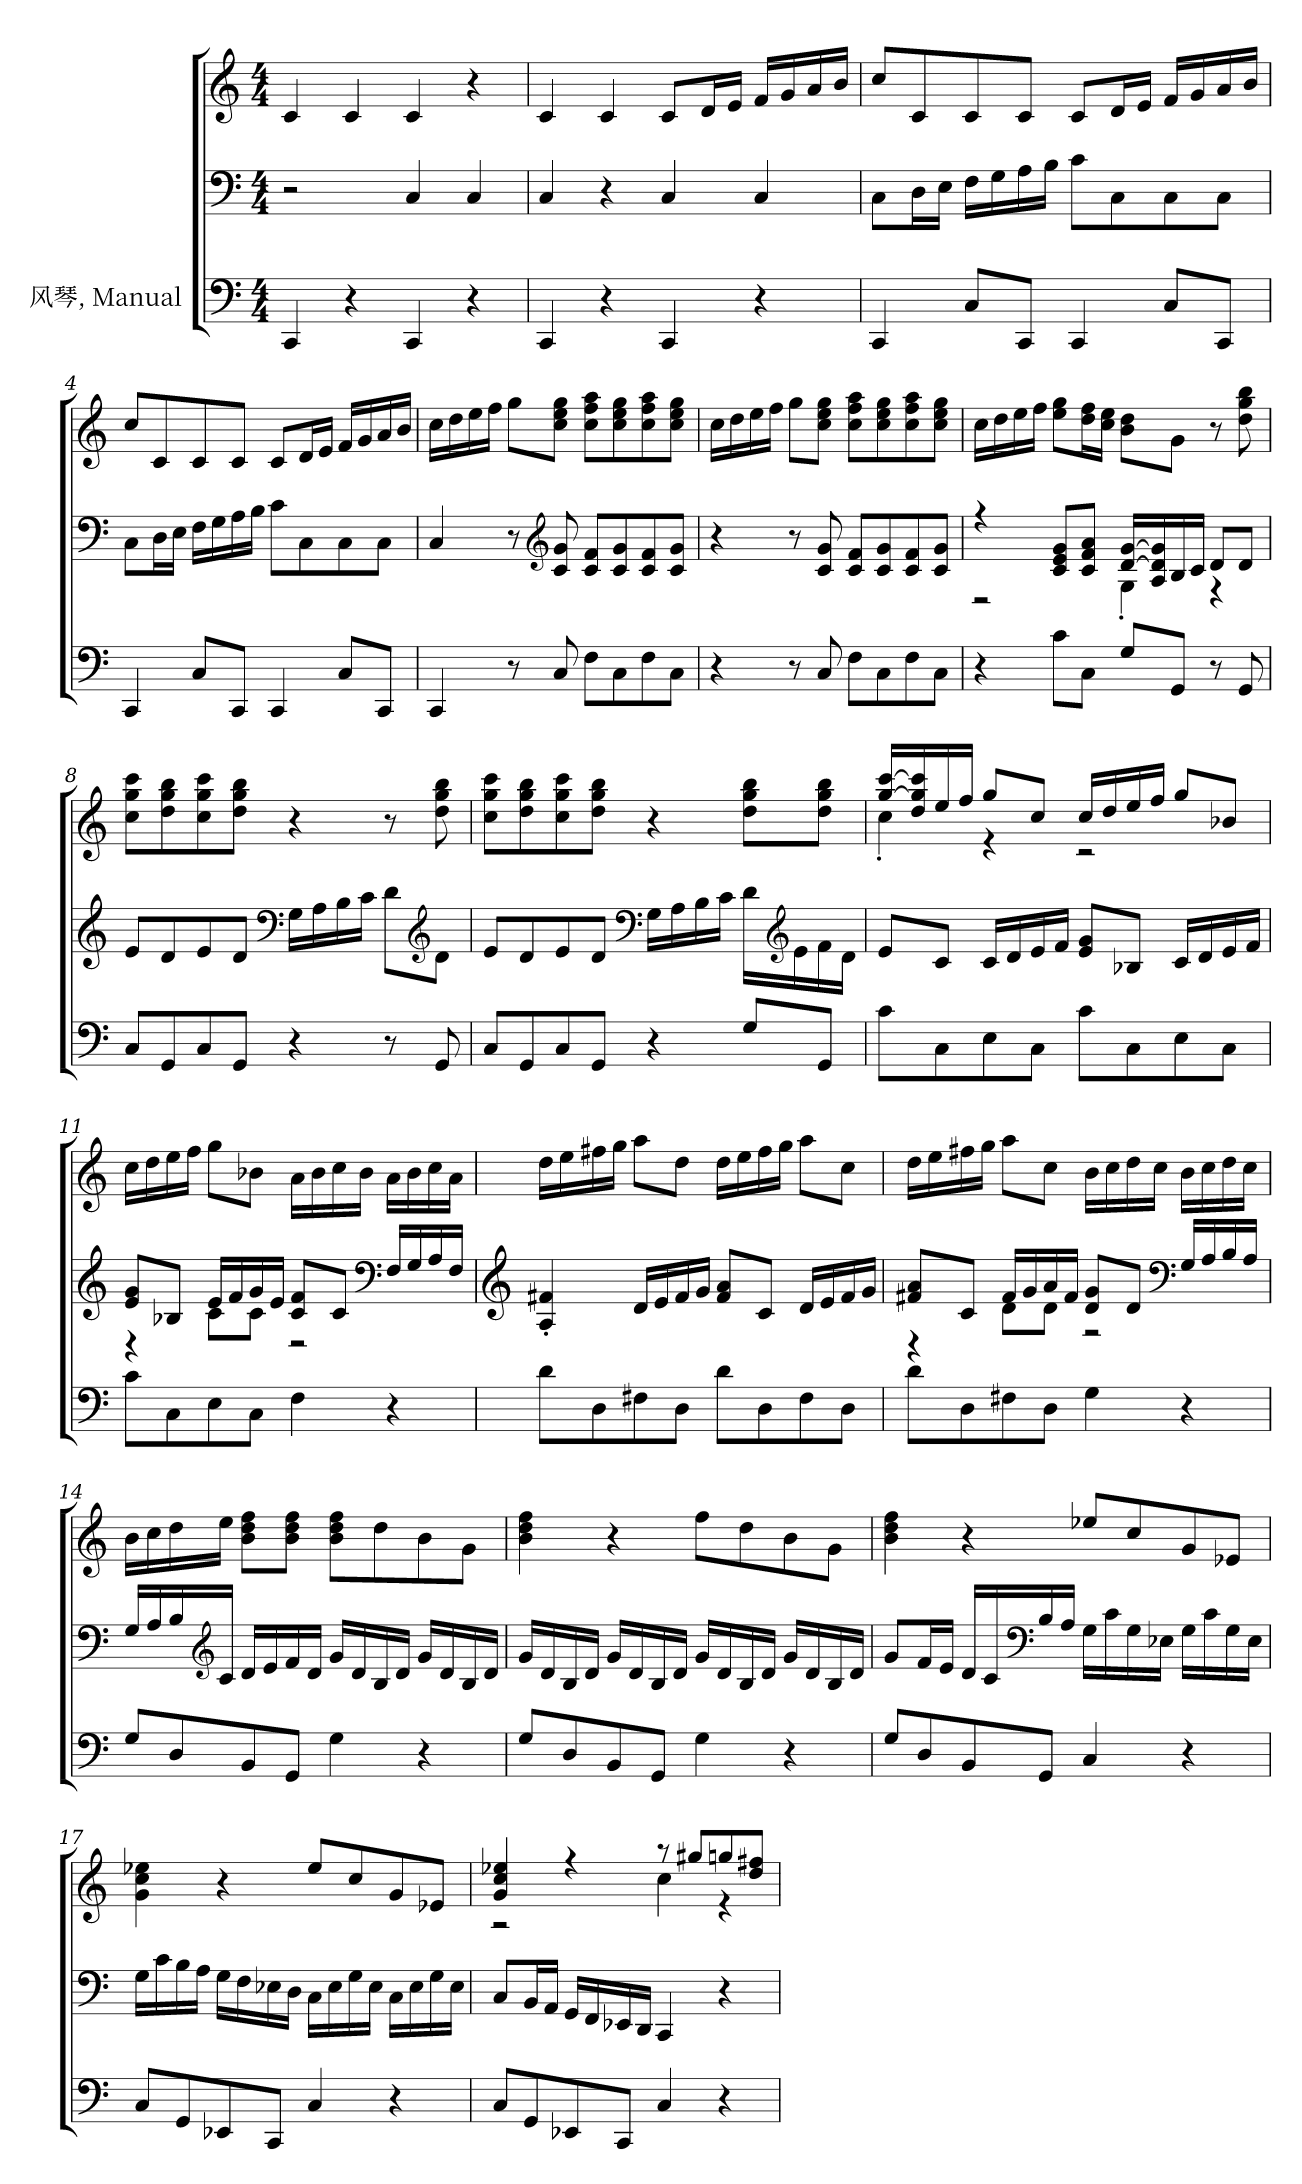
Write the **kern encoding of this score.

**kern	**kern	**kern
*part1	*part1	*part1
*staff3	*staff2	*staff1
*I"风琴, Manual	*	*
*clefF4	*clefF4	*clefG2
*k[]	*k[]	*k[]
*M4/4	*M4/4	*M4/4
*MM105	*MM105	*MM105
=1	=1	=1
4CC/	2r	4c/
4r	.	4c/
4CC/	4C/	4c/
4r	4C/	4r
=2	=2	=2
4CC/	4C/	4c/
4r	4r	4c/
4CC/	4C/	8c/L
.	.	16d/L
.	.	16e/JJ
4r	4C/	16f/LL
.	.	16g/
.	.	16a/
.	.	16b/JJ
=3	=3	=3
4CC/	8C\L	8cc/L
.	16D\L	8c/
.	16E\JJ	.
8C/L	16F\LL	8c/
.	16G\	.
8CC/J	16A\	8c/J
.	16B\JJ	.
4CC/	8c\L	8c/L
.	8C\	16d/L
.	.	16e/JJ
8C/L	8C\	16f/LL
.	.	16g/
8CC/J	8C\J	16a/
.	.	16b/JJ
=4	=4	=4
4CC/	8C\L	8cc/L
.	16D\L	8c/
.	16E\JJ	.
8C/L	16F\LL	8c/
.	16G\	.
8CC/J	16A\	8c/J
.	16B\JJ	.
4CC/	8c\L	8c/L
.	8C\	16d/L
.	.	16e/JJ
8C/L	8C\	16f/LL
.	.	16g/
8CC/J	8C\J	16a/
.	.	16b/JJ
!!LO:LB:g=z
=5	=5	=5
4CC/	4C/	16cc\LL
.	.	16dd\
.	.	16ee\
.	.	16ff\JJ
8r	8r	8gg\L
*	*clefG2	*
8C/	8c/ 8g/	8cc\ 8ee\ 8gg\J
8F\L	8c/ 8f/L	8cc\ 8ff\ 8aa\L
8C\	8c/ 8g/	8cc\ 8ee\ 8gg\
8F\	8c/ 8f/	8cc\ 8ff\ 8aa\
8C\J	8c/ 8g/J	8cc\ 8ee\ 8gg\J
=6	=6	=6
4r	4r	16cc\LL
.	.	16dd\
.	.	16ee\
.	.	16ff\JJ
8r	8r	8gg\L
8C/	8c/ 8g/	8cc\ 8ee\ 8gg\J
8F\L	8c/ 8f/L	8cc\ 8ff\ 8aa\L
8C\	8c/ 8g/	8cc\ 8ee\ 8gg\
8F\	8c/ 8f/	8cc\ 8ff\ 8aa\
8C\J	8c/ 8g/J	8cc\ 8ee\ 8gg\J
=7	=7	=7
*	*^	*
4r	4r	2r	16cc\LL
.	.	.	16dd\
.	.	.	16ee\
.	.	.	16ff\JJ
8c\L	8c/ 8e/ 8g/L	.	8ee\ 8gg\L
8C\J	8c/ 8f/ 8a/J	.	16dd\ 16ff\L
.	.	.	16cc\ 16ee\JJ
8G/L	[16d/ [16g/LL	4G'\	8b\ 8dd\L
.	16A/ 16d/] 16g/]	.	.
8GG/J	16B/	.	8g\J
.	16c/JJ	.	.
8r	8d/L	4r	8r
8GG/	8d/J	.	8dd\ 8gg\ 8bb\
*	*v	*v	*
!!LO:LB:g=z
=8	=8	=8
8C/L	8e/L	8cc\ 8gg\ 8ccc\L
8GG/	8d/	8dd\ 8gg\ 8bb\
8C/	8e/	8cc\ 8gg\ 8ccc\
8GG/J	8d/J	8dd\ 8gg\ 8bb\J
*	*clefF4	*
4r	16G\LL	4r
.	16A\	.
.	16B\	.
.	16c\JJ	.
8r	8d\L	8r
*	*clefG2	*
8GG/	8d\J	8dd\ 8gg\ 8bb\
=9	=9	=9
8C/L	8e/L	8cc\ 8gg\ 8ccc\L
8GG/	8d/	8dd\ 8gg\ 8bb\
8C/	8e/	8cc\ 8gg\ 8ccc\
8GG/J	8d/J	8dd\ 8gg\ 8bb\J
*	*clefF4	*
4r	16G\LL	4r
.	16A\	.
.	16B\	.
.	16c\JJ	.
8G/L	16d\LL	8dd\ 8gg\ 8bb\L
*	*clefG2	*
.	16e\	.
8GG/J	16f\	8dd\ 8gg\ 8bb\J
.	16d\JJ	.
!!LO:LB:g=z
=10	=10	=10
*	*	*^
8c\L	8e/L	[16gg/ [16ccc/LL	4cc'\
.	.	16dd/ 16gg/] 16ccc/]	.
8C\	8c/J	16ee/	.
.	.	16ff/JJ	.
8E\	16c/LL	8gg/L	4r
.	16d/	.	.
8C\J	16e/	8cc/J	.
.	16f/JJ	.	.
8c\L	8e/ 8g/L	16cc/LL	2r
.	.	16dd/	.
8C\	8B-X/J	16ee/	.
.	.	16ff/JJ	.
8E\	16c/LL	8gg/L	.
.	16d/	.	.
8C\J	16e/	8b-X/J	.
.	16f/JJ	.	.
*	*	*v	*v
=11	=11	=11
*	*^	*
8c\L	8e/ 8g/L	4r	16cc\LL
.	.	.	16dd\
8C\	8B-X/J	.	16ee\
.	.	.	16ff\JJ
8E\	16e/LL	8c\L	8gg\L
.	16f/	.	.
8C\J	16g/	8c\J	8b-X\J
.	16e/JJ	.	.
4F\	8c/ 8f/L	2r	16a\LL
.	.	.	16b-\
.	8c/J	.	16cc\
.	.	.	16b-\JJ
*	*clefF4	*	*
4r	16F/LL	.	16a\LL
.	16G/	.	16b-\
.	16A/	.	16cc\
.	16F/JJ	.	16a\JJ
*	*v	*v	*
!!LO:PB:g=z
=12	=12	=12
*	*clefG2	*
8d\L	4A/' 4f#X/'	16dd\LL
.	.	16ee\
8D\	.	16ff#X\
.	.	16gg\JJ
8F#X\	16d/LL	8aa\L
.	16e/	.
8D\J	16f#/	8dd\J
.	16g/JJ	.
8d\L	8f#/ 8a/L	16dd\LL
.	.	16ee\
8D\	8c/J	16ff#\
.	.	16gg\JJ
8F#\	16d/LL	8aa\L
.	16e/	.
8D\J	16f#/	8cc\J
.	16g/JJ	.
=13	=13	=13
*	*^	*
8d\L	8f#X/ 8a/L	4r	16dd\LL
.	.	.	16ee\
8D\	8c/J	.	16ff#X\
.	.	.	16gg\JJ
8F#X\	16f#/LL	8d\L	8aa\L
.	16g/	.	.
8D\J	16a/	8d\J	8cc\J
.	16f#/JJ	.	.
4G\	8d/ 8g/L	2r	16b\LL
.	.	.	16cc\
.	8d/J	.	16dd\
.	.	.	16cc\JJ
*	*clefF4	*	*
4r	16G/LL	.	16b\LL
.	16A/	.	16cc\
.	16B/	.	16dd\
.	16A/JJ	.	16cc\JJ
*	*v	*v	*
!!LO:LB:g=z
=14	=14	=14
8G/L	16G/LL	16b\LL
.	16A/	16cc\
8D/	16B/	16dd\
*	*clefG2	*
.	16c/JJ	16ee\JJ
8BB/	16d/LL	8b\ 8dd\ 8ff\L
.	16e/	.
8GG/J	16f/	8b\ 8dd\ 8ff\J
.	16d/JJ	.
4G\	16g/LL	8b\ 8dd\ 8ff\L
.	16d/	.
.	16B/	8dd\
.	16d/JJ	.
4r	16g/LL	8b\
.	16d/	.
.	16B/	8g\J
.	16d/JJ	.
=15	=15	=15
8G/L	16g/LL	4b\ 4dd\ 4ff\
.	16d/	.
8D/	16B/	.
.	16d/JJ	.
8BB/	16g/LL	4r
.	16d/	.
8GG/J	16B/	.
.	16d/JJ	.
4G\	16g/LL	8ff\L
.	16d/	.
.	16B/	8dd\
.	16d/JJ	.
4r	16g/LL	8b\
.	16d/	.
.	16B/	8g\J
.	16d/JJ	.
!!LO:LB:g=z
=16	=16	=16
8G/L	8g/L	4b\ 4dd\ 4ff\
8D/	16f/L	.
.	16e/JJ	.
8BB/	16d/LL	4r
.	16c/	.
*	*clefF4	*
8GG/J	16B/	.
.	16A/JJ	.
4C/	16G\LL	8ee-X/L
.	16c\	.
.	16G\	8cc/
.	16E-X\JJ	.
4r	16G\LL	8g/
.	16c\	.
.	16G\	8e-X/J
.	16E-\JJ	.
=17	=17	=17
8C/L	16G\LL	4g\ 4cc\ 4ee-X\
.	16c\	.
8GG/	16B\	.
.	16A\JJ	.
8EE-X/	16G\LL	4r
.	16F\	.
8CC/J	16E-X\	.
.	16D\JJ	.
4C/	16C\LL	8ee-/L
.	16E-\	.
.	16G\	8cc/
.	16E-\JJ	.
4r	16C\LL	8g/
.	16E-\	.
.	16G\	8e-X/J
.	16E-\JJ	.
!!LO:LB:g=z
=18	=18	=18
*	*	*^
8C/L	8C/L	4g/ 4cc/ 4ee-X/	2r
8GG/	16BB/L	.	.
.	16AA/JJ	.	.
8EE-X/	16GG/LL	4r	.
.	16FF/	.	.
8CC/J	16EE-X/	.	.
.	16DD/JJ	.	.
4C/	4CC/	8r	4cc\
.	.	8gg#X/L	.
4r	4r	8ggn/	4r
.	.	8dd/ 8ff#X/J	.
*	*	*v	*v
=	=	=
*-	*-	*-
